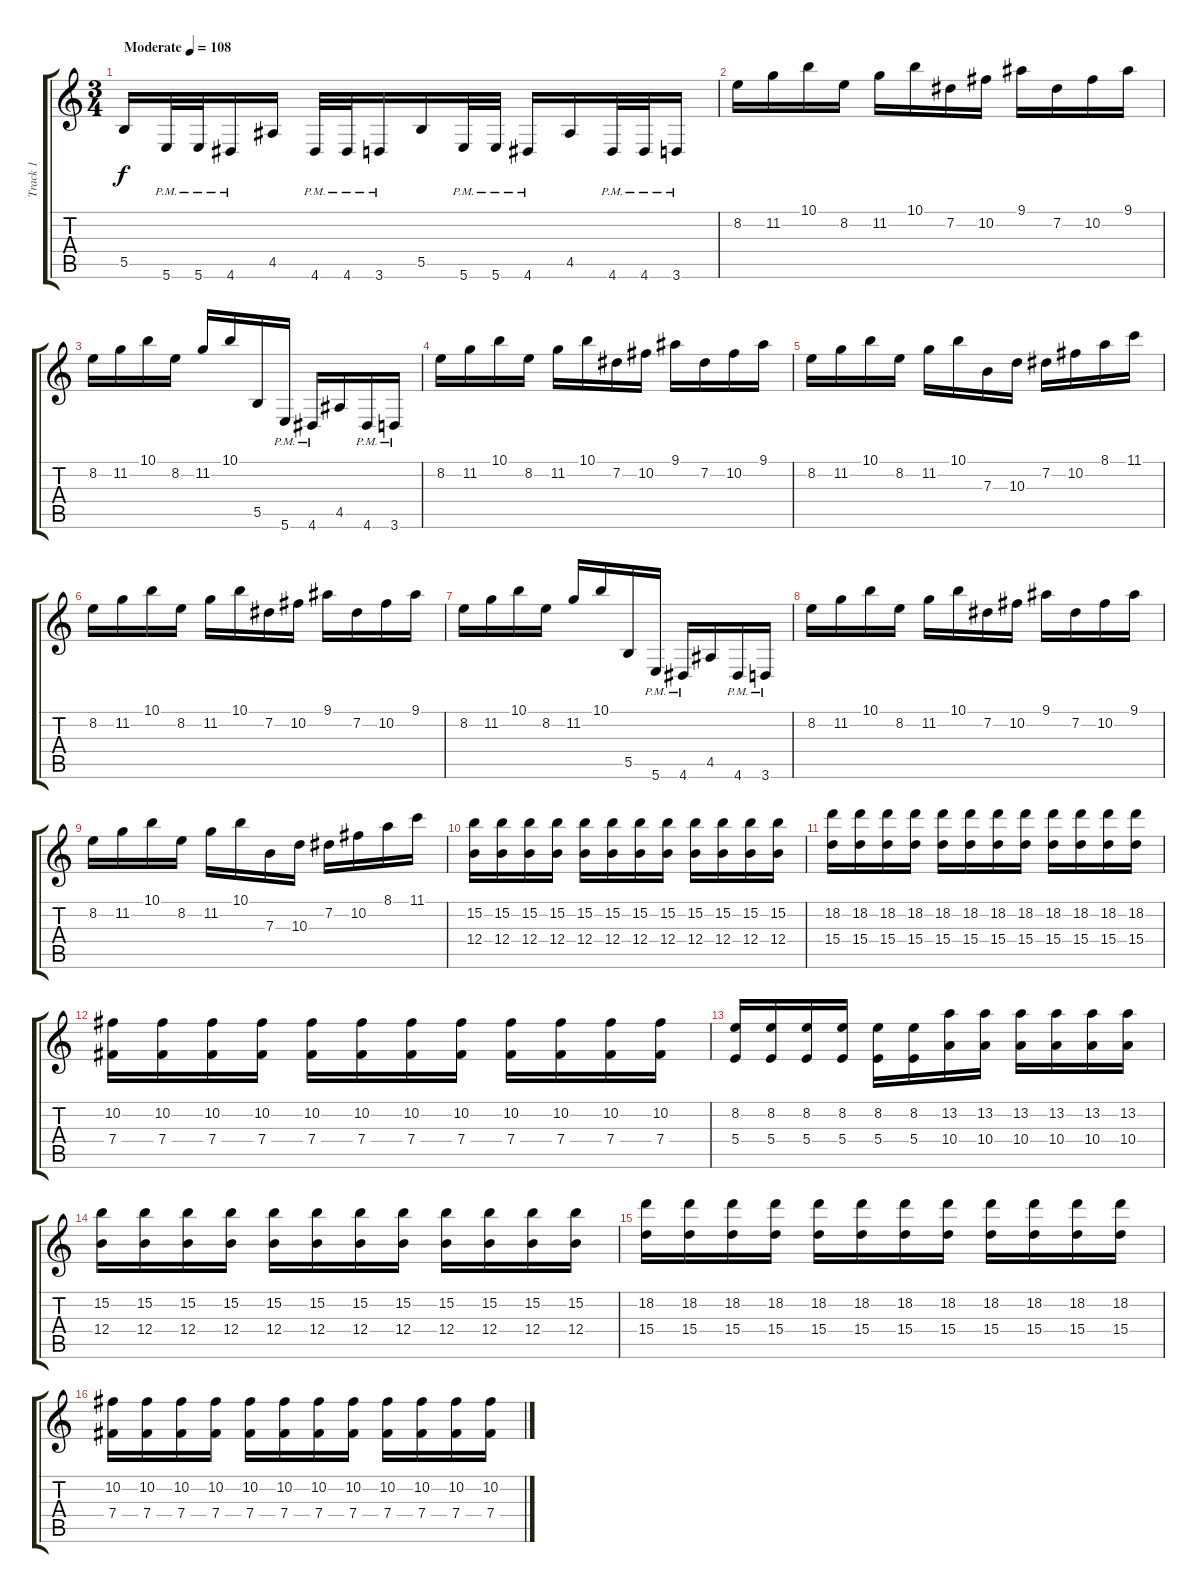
\track ("Track 1" "Track 1") {instrument distortionguitar}
\staff {score tabs}
\tuning (Db4 Ab3 E3 B2 Gb2 B1) {hide}
\ts (3 4)
\tempo (108 "Moderate")
\clef g2
\ks c
5.5.16{dy f instrument distortionguitar} 5.6{pm}.32 5.6{pm}.32 4.6{pm}.16 4.5.16 4.6{pm}.32 4.6{pm}.32 3.6{pm}.16 5.5.16 5.6{pm}.32 5.6{pm}.32 4.6{pm}.16 4.5.16 4.6{pm}.32 4.6{pm}.32 3.6{pm}.16 |
8.2.16 11.2.16 10.1.16 8.2.16 11.2.16 10.1.16 7.2.16 10.2.16 9.1.16 7.2.16 10.2.16 9.1.16 |
8.2.16 11.2.16 10.1.16 8.2.16 11.2.16 10.1.16 5.5.16 5.6{pm}.16 4.6{pm}.16 4.5.16 4.6{pm}.16 3.6{pm}.16 |
8.2.16 11.2.16 10.1.16 8.2.16 11.2.16 10.1.16 7.2.16 10.2.16 9.1.16 7.2.16 10.2.16 9.1.16 |
8.2.16 11.2.16 10.1.16 8.2.16 11.2.16 10.1.16 7.3.16 10.3.16 7.2.16 10.2.16 8.1.16 11.1.16 |
8.2.16 11.2.16 10.1.16 8.2.16 11.2.16 10.1.16 7.2.16 10.2.16 9.1.16 7.2.16 10.2.16 9.1.16 |
8.2.16 11.2.16 10.1.16 8.2.16 11.2.16 10.1.16 5.5.16 5.6{pm}.16 4.6{pm}.16 4.5.16 4.6{pm}.16 3.6{pm}.16 |
8.2.16 11.2.16 10.1.16 8.2.16 11.2.16 10.1.16 7.2.16 10.2.16 9.1.16 7.2.16 10.2.16 9.1.16 |
8.2.16 11.2.16 10.1.16 8.2.16 11.2.16 10.1.16 7.3.16 10.3.16 7.2.16 10.2.16 8.1.16 11.1.16 |
(15.2 12.4).16 (15.2 12.4).16 (15.2 12.4).16 (15.2 12.4).16 (15.2 12.4).16 (15.2 12.4).16 (15.2 12.4).16 (15.2 12.4).16 (15.2 12.4).16 (15.2 12.4).16 (15.2 12.4).16 (15.2 12.4).16 |
(18.2 15.4).16 (18.2 15.4).16 (18.2 15.4).16 (18.2 15.4).16 (18.2 15.4).16 (18.2 15.4).16 (18.2 15.4).16 (18.2 15.4).16 (18.2 15.4).16 (18.2 15.4).16 (18.2 15.4).16 (18.2 15.4).16 |
(10.2 7.4).16 (10.2 7.4).16 (10.2 7.4).16 (10.2 7.4).16 (10.2 7.4).16 (10.2 7.4).16 (10.2 7.4).16 (10.2 7.4).16 (10.2 7.4).16 (10.2 7.4).16 (10.2 7.4).16 (10.2 7.4).16 |
(8.2 5.4).16 (8.2 5.4).16 (8.2 5.4).16 (8.2 5.4).16 (8.2 5.4).16 (8.2 5.4).16 (13.2 10.4).16 (13.2 10.4).16 (13.2 10.4).16 (13.2 10.4).16 (13.2 10.4).16 (13.2 10.4).16 |
(15.2 12.4).16 (15.2 12.4).16 (15.2 12.4).16 (15.2 12.4).16 (15.2 12.4).16 (15.2 12.4).16 (15.2 12.4).16 (15.2 12.4).16 (15.2 12.4).16 (15.2 12.4).16 (15.2 12.4).16 (15.2 12.4).16 |
(18.2 15.4).16 (18.2 15.4).16 (18.2 15.4).16 (18.2 15.4).16 (18.2 15.4).16 (18.2 15.4).16 (18.2 15.4).16 (18.2 15.4).16 (18.2 15.4).16 (18.2 15.4).16 (18.2 15.4).16 (18.2 15.4).16 |
(10.2 7.4).16 (10.2 7.4).16 (10.2 7.4).16 (10.2 7.4).16 (10.2 7.4).16 (10.2 7.4).16 (10.2 7.4).16 (10.2 7.4).16 (10.2 7.4).16 (10.2 7.4).16 (10.2 7.4).16 (10.2 7.4).16
